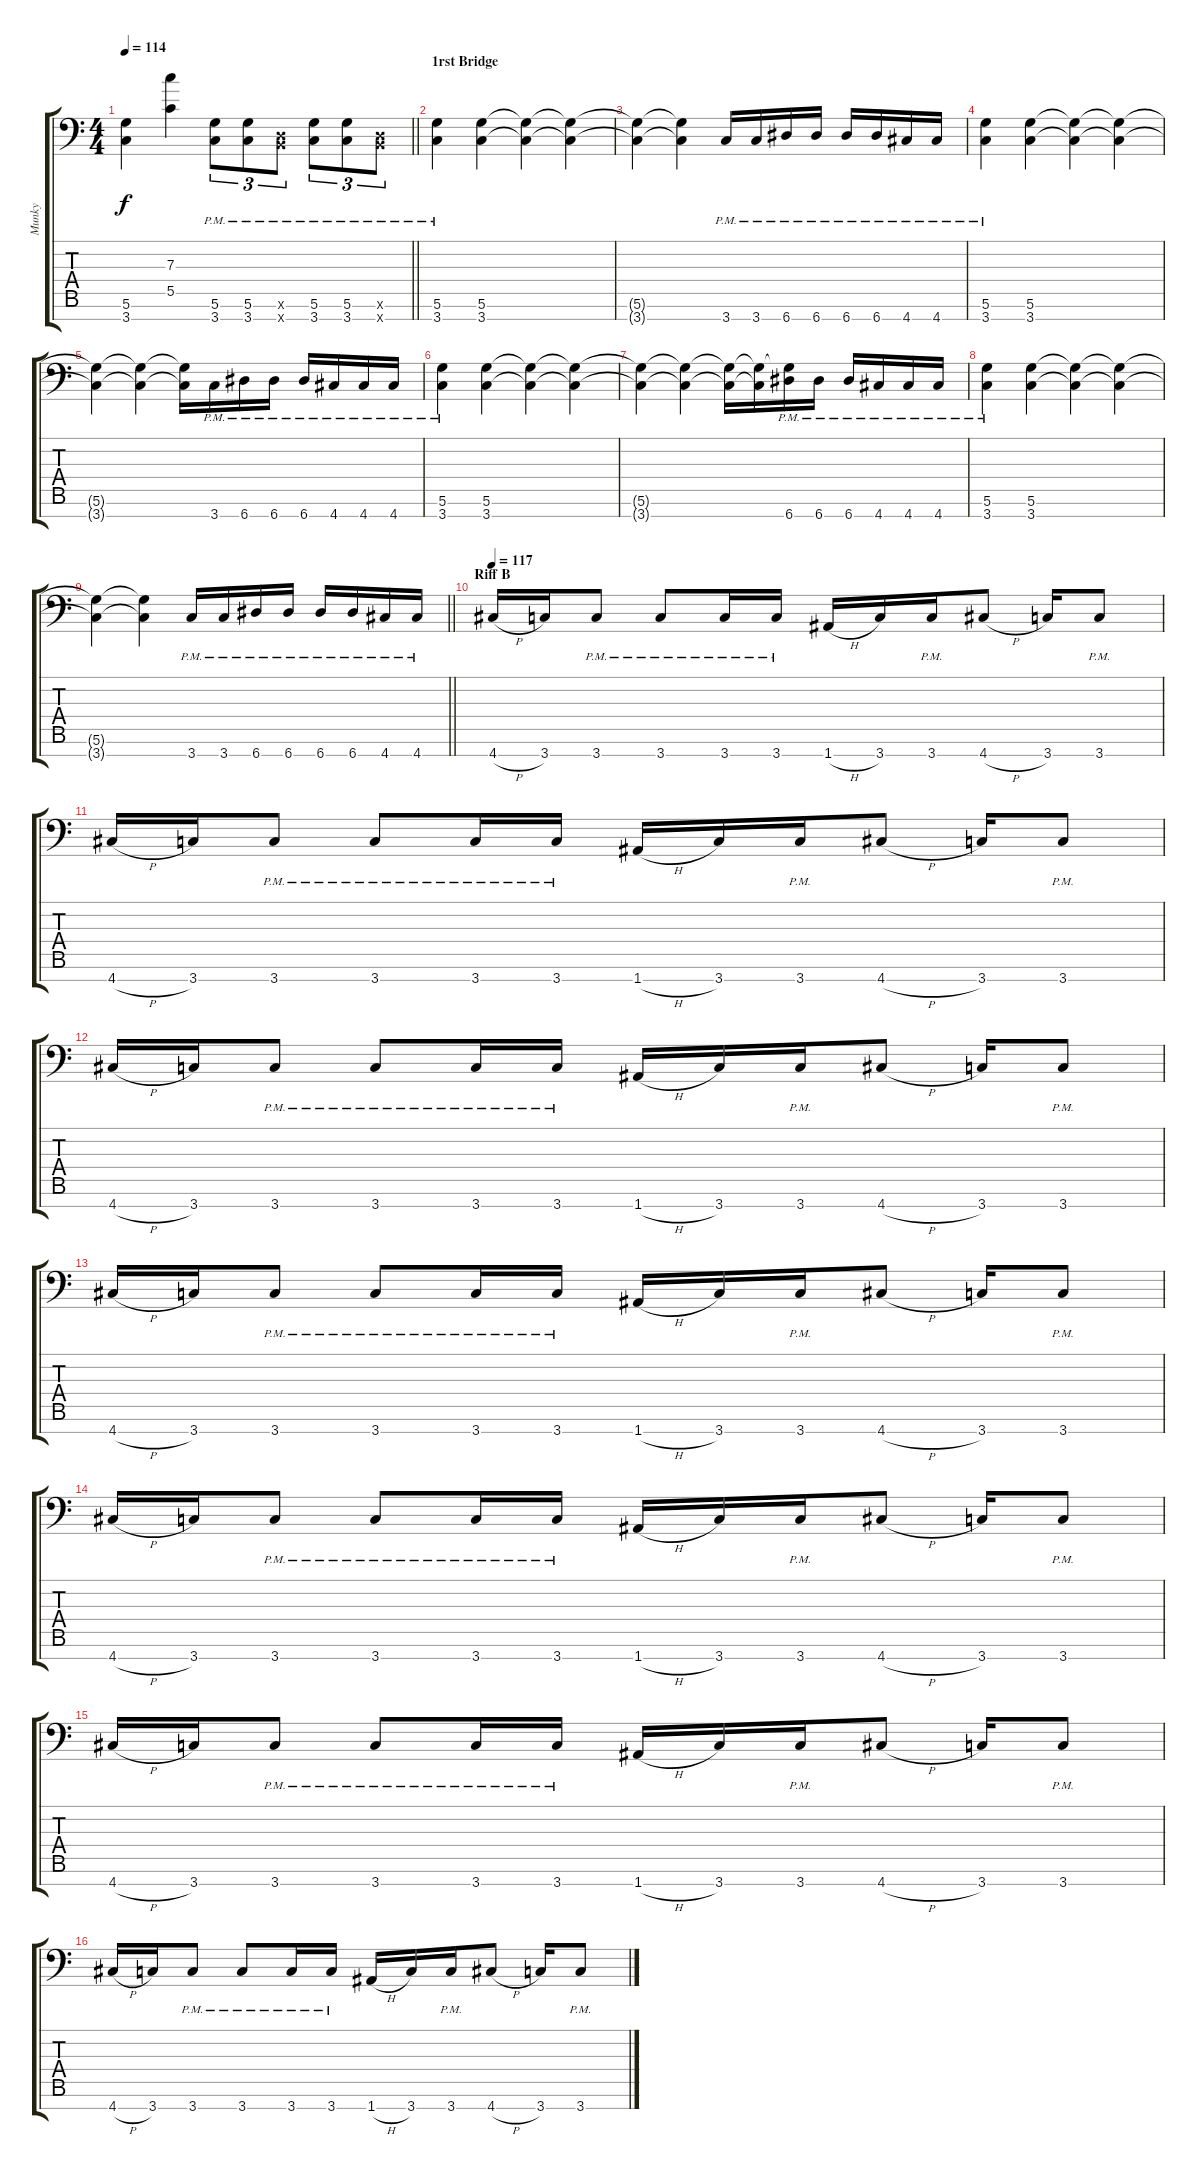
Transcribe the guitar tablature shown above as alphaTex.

\track ("Munky" "Munky") {instrument overdrivenguitar}
\staff {score tabs}
\tuning (D4 A3 F3 C3 G2 D2 A1) {hide}
\ts (4 4)
\tempo 114
\clef f4
\barLineRight lightlight
\ks c
(5.6 3.7).4{dy f} (7.3 5.5).4 (5.6{pm} 3.7{pm}).8{tu (3 2)} (5.6{pm} 3.7{pm}).8{tu (3 2)} (0.6{x} 2.7{pm x}).8{tu (3 2)} (5.6{pm} 3.7{pm}).8{tu (3 2)} (5.6{pm} 3.7{pm}).8{tu (3 2)} (0.6{x} 2.7{pm x}).8{tu (3 2)} |
\section ("" "1rst Bridge")
(5.6{pm} 3.7{pm}).4 (5.6 3.7).4 (5.6{t} 3.7{t}).4 (5.6{t} 3.7{t}).4 |
(5.6{t} 3.7{t}).4 (5.6{t} 3.7{t}).4 3.7{pm}.16 3.7{pm}.16 6.7{pm}.16 6.7{pm}.16 6.7{pm}.16 6.7{pm}.16 4.7{pm}.16 4.7{pm}.16 |
(5.6{pm} 3.7{pm}).4 (5.6 3.7).4 (5.6{t} 3.7{t}).4 (5.6{t} 3.7{t}).4 |
(5.6{t} 3.7{t}).4 (5.6{t} 3.7{t}).4 (5.6{t} 3.7{t}).16 3.7{pm}.16 6.7{pm}.16 6.7{pm}.16 6.7{pm}.16 4.7{pm}.16 4.7{pm}.16 4.7{pm}.16 |
(5.6{pm} 3.7{pm}).4 (5.6 3.7).4 (5.6{t} 3.7{t}).4 (5.6{t} 3.7{t}).4 |
(5.6{t} 3.7{t}).4 (5.6{t} 3.7{t}).4 (5.6{t} 3.7{t}).16 (5.6{t} 3.7{t}).16 (5.6{t} 6.7{pm}).16 6.7{pm}.16 6.7{pm}.16 4.7{pm}.16 4.7{pm}.16 4.7{pm}.16 |
(5.6{pm} 3.7{pm}).4 (5.6 3.7).4 (5.6{t} 3.7{t}).4 (5.6{t} 3.7{t}).4 |
\barLineRight lightlight
(5.6{t} 3.7{t}).4 (5.6{t} 3.7{t}).4 3.7{pm}.16 3.7{pm}.16 6.7{pm}.16 6.7{pm}.16 6.7{pm}.16 6.7{pm}.16 4.7{pm}.16 4.7{pm}.16 |
\section ("" "Riff B")
\tempo 117
4.7{h}.16 3.7.16 3.7{pm}.8 3.7{pm}.8 3.7{pm}.16 3.7{pm}.16 1.7{h}.16 3.7.16 3.7{pm}.16 4.7{h}.8 3.7.16 3.7{pm}.8 |
4.7{h}.16 3.7.16 3.7{pm}.8 3.7{pm}.8 3.7{pm}.16 3.7{pm}.16 1.7{h}.16 3.7.16 3.7{pm}.16 4.7{h}.8 3.7.16 3.7{pm}.8 |
4.7{h}.16 3.7.16 3.7{pm}.8 3.7{pm}.8 3.7{pm}.16 3.7{pm}.16 1.7{h}.16 3.7.16 3.7{pm}.16 4.7{h}.8 3.7.16 3.7{pm}.8 |
4.7{h}.16 3.7.16 3.7{pm}.8 3.7{pm}.8 3.7{pm}.16 3.7{pm}.16 1.7{h}.16 3.7.16 3.7{pm}.16 4.7{h}.8 3.7.16 3.7{pm}.8 |
4.7{h}.16 3.7.16 3.7{pm}.8 3.7{pm}.8 3.7{pm}.16 3.7{pm}.16 1.7{h}.16 3.7.16 3.7{pm}.16 4.7{h}.8 3.7.16 3.7{pm}.8 |
4.7{h}.16 3.7.16 3.7{pm}.8 3.7{pm}.8 3.7{pm}.16 3.7{pm}.16 1.7{h}.16 3.7.16 3.7{pm}.16 4.7{h}.8 3.7.16 3.7{pm}.8 |
4.7{h}.16 3.7.16 3.7{pm}.8 3.7{pm}.8 3.7{pm}.16 3.7{pm}.16 1.7{h}.16 3.7.16 3.7{pm}.16 4.7{h}.8 3.7.16 3.7{pm}.8
